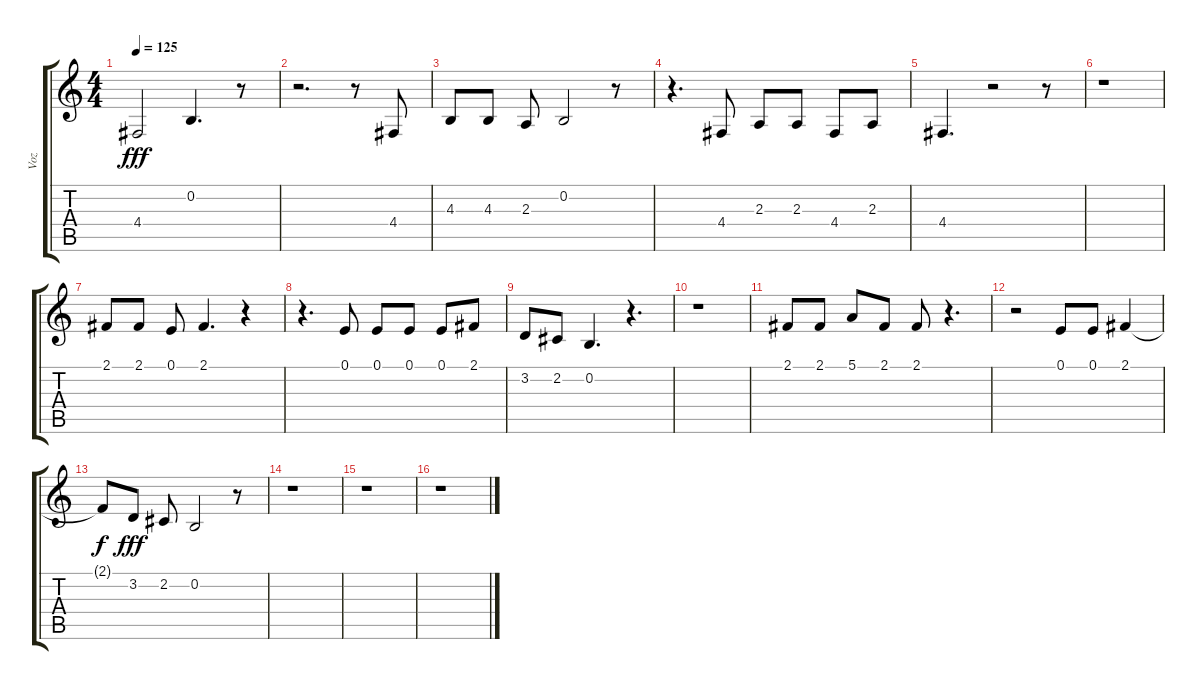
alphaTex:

\track ("Voz" "Voz") {instrument brightacousticpiano}
\staff {score tabs}
\tuning (E4 B3 G3 D3 A2 E2) {hide}
\ts (4 4)
\tempo 125
\clef g2
\ks c
4.4.2{dy fff} 0.2.4{d} r.8 |
r.2{d} r.8 4.4.8 |
4.3.8 4.3.8 2.3.8 0.2.2 r.8 |
r.4{d} 4.4.8 2.3.8 2.3.8 4.4.8 2.3.8 |
4.4.4{d} r.2 r.8 |
r.1 |
2.1.8 2.1.8 0.1.8 2.1.4{d} r.4 |
r.4{d} 0.1.8 0.1.8 0.1.8 0.1.8 2.1.8 |
3.2.8 2.2.8 0.2.4{d} r.4{d} |
r.1 |
2.1.8 2.1.8 5.1.8 2.1.8 2.1.8 r.4{d} |
r.2 0.1.8 0.1.8 2.1.4 |
2.1{t}.8{dy f} 3.2.8{dy fff} 2.2.8 0.2.2 r.8 |
r.1 |
r.1 |
r.1
